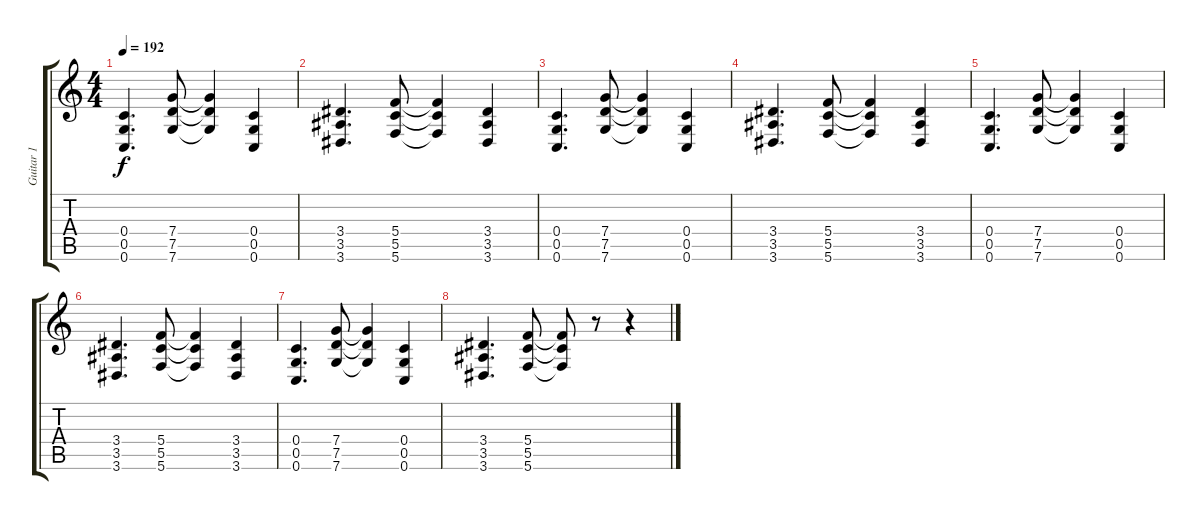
\track ("Guitar 1" "Guitar 1") {instrument distortionguitar}
\staff {score tabs}
\tuning (D4 A3 F3 C3 G2 C2) {hide}
\ts (4 4)
\tempo 192
\clef g2
\ks c
(0.4 0.5 0.6).4{d dy f} (7.4 7.5 7.6).8 (7.4{t} 7.5{t} 7.6{t}).4 (0.4 0.5 0.6).4 |
(3.4 3.5 3.6).4{d} (5.4 5.5 5.6).8 (5.4{t} 5.5{t} 5.6{t}).4 (3.4 3.5 3.6).4 |
(0.4 0.5 0.6).4{d} (7.4 7.5 7.6).8 (7.4{t} 7.5{t} 7.6{t}).4 (0.4 0.5 0.6).4 |
(3.4 3.5 3.6).4{d} (5.4 5.5 5.6).8 (5.4{t} 5.5{t} 5.6{t}).4 (3.4 3.5 3.6).4 |
(0.4 0.5 0.6).4{d} (7.4 7.5 7.6).8 (7.4{t} 7.5{t} 7.6{t}).4 (0.4 0.5 0.6).4 |
(3.4 3.5 3.6).4{d} (5.4 5.5 5.6).8 (5.4{t} 5.5{t} 5.6{t}).4 (3.4 3.5 3.6).4 |
(0.4 0.5 0.6).4{d} (7.4 7.5 7.6).8 (7.4{t} 7.5{t} 7.6{t}).4 (0.4 0.5 0.6).4 |
(3.4 3.5 3.6).4{d} (5.4 5.5 5.6).8 (5.4{t} 5.5{t} 5.6{t}).8 r.8 r.4
